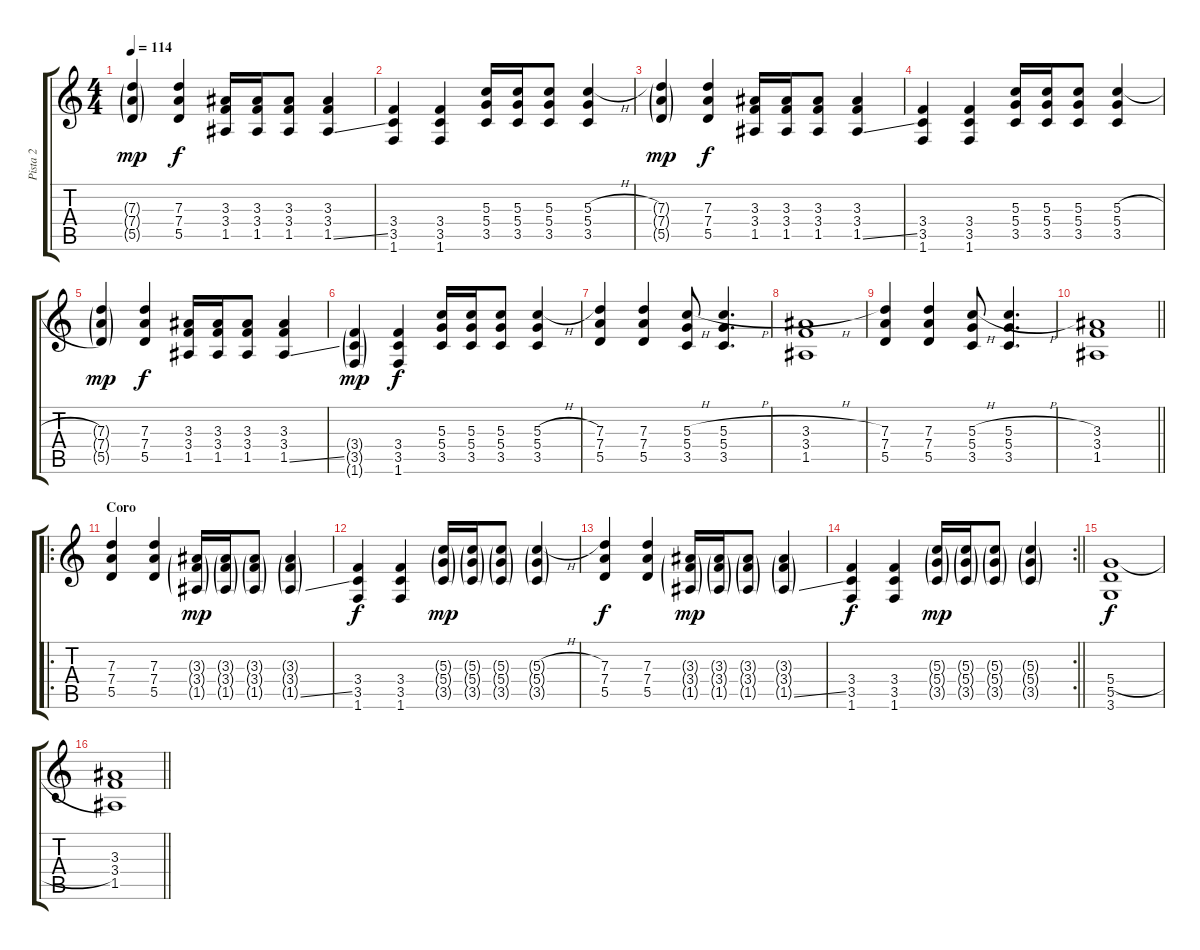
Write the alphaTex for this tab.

\track ("Pista 2" "Pista 2") {instrument distortionguitar}
\staff {score tabs}
\tuning (E4 B3 G3 D3 A2 E2) {hide}
\ts (4 4)
\tempo 114
\clef g2
\ks c
(7.3{g} 7.4{g} 5.5{g}).4{dy mp volume 9} (7.3 7.4 5.5).4{dy f} (3.3 3.4 1.5).16 (3.3 3.4 1.5).16 (3.3 3.4 1.5).8 (3.3 3.4 1.5{ss}).4 |
(3.4 3.5 1.6).4 (3.4 3.5 1.6).4 (5.3 5.4 3.5).16 (5.3 5.4 3.5).16 (5.3 5.4 3.5).8 (5.3{h} 5.4 3.5).4 |
(7.3{g} 7.4{g} 5.5{g}).4{dy mp} (7.3 7.4 5.5).4{dy f} (3.3 3.4 1.5).16 (3.3 3.4 1.5).16 (3.3 3.4 1.5).8 (3.3 3.4 1.5{ss}).4 |
(3.4 3.5 1.6).4 (3.4 3.5 1.6).4 (5.3 5.4 3.5).16 (5.3 5.4 3.5).16 (5.3 5.4 3.5).8 (5.3{h} 5.4 3.5).4 |
(7.3{g} 7.4{g} 5.5{g}).4{dy mp volume 9} (7.3 7.4 5.5).4{dy f} (3.3 3.4 1.5).16 (3.3 3.4 1.5).16 (3.3 3.4 1.5).8 (3.3 3.4 1.5{ss}).4 |
(3.4{g} 3.5{g} 1.6{g}).4{dy mp} (3.4 3.5 1.6).4{dy f} (5.3 5.4 3.5).16 (5.3 5.4 3.5).16 (5.3 5.4 3.5).8 (5.3{h} 5.4 3.5).4 |
(7.3 7.4 5.5).4{volume 11} (7.3 7.4 5.5).4 (5.3{h} 5.4 3.5).8 (5.3{h} 5.4 3.5).4{d} |
(3.3{h} 3.4 1.5).1 |
(7.3 7.4 5.5).4 (7.3 7.4 5.5).4 (5.3{h} 5.4 3.5).8 (5.3{h} 5.4 3.5).4{d} |
\barLineRight lightlight
(3.3 3.4 1.5).1 |
\ro
\section ("" "Coro")
(7.3 7.4 5.5).4 (7.3 7.4 5.5).4 (3.3{g} 3.4{g} 1.5{g}).16{dy mp} (3.3{g} 3.4{g} 1.5{g}).16 (3.3{g} 3.4{g} 1.5{g}).8 (3.3{g} 3.4{g} 1.5{ss g}).4 |
(3.4 3.5 1.6).4{dy f} (3.4 3.5 1.6).4 (5.3{g} 5.4{g} 3.5{g}).16{dy mp} (5.3{g} 5.4{g} 3.5{g}).16 (5.3{g} 5.4{g} 3.5{g}).8 (5.3{h g} 5.4{g} 3.5{g}).4 |
(7.3 7.4 5.5).4{dy f} (7.3 7.4 5.5).4 (3.3{g} 3.4{g} 1.5{g}).16{dy mp} (3.3{g} 3.4{g} 1.5{g}).16 (3.3{g} 3.4{g} 1.5{g}).8 (3.3{g} 3.4{g} 1.5{ss g}).4 |
\rc 2
\barLineRight lightlight
(3.4 3.5 1.6).4{dy f} (3.4 3.5 1.6).4 (5.3{g} 5.4{g} 3.5{g}).16{dy mp} (5.3{g} 5.4{g} 3.5{g}).16 (5.3{g} 5.4{g} 3.5{g}).8 (5.3{g} 5.4{g} 3.5{g}).4 |
(5.4{h} 5.5 3.6).1{dy f} |
\barLineRight lightlight
(3.3{h} 3.4 1.5).1
